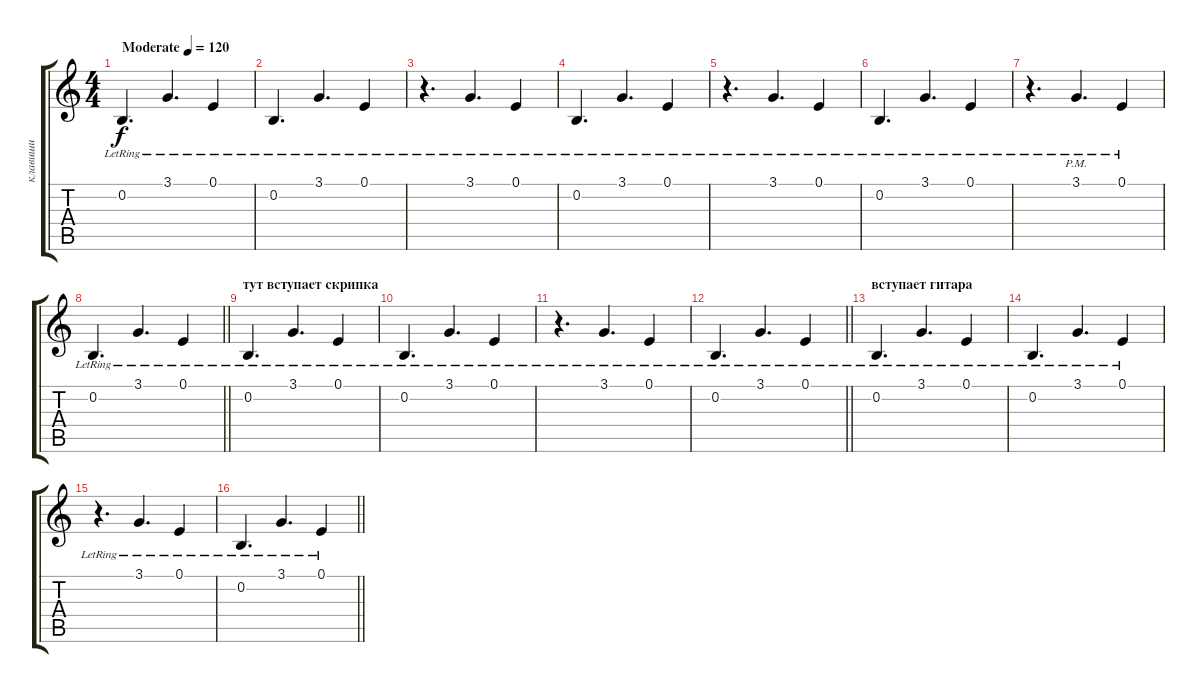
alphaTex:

\track ("клавиши" "клавиши") {instrument electricgrandpiano}
\staff {score tabs}
\tuning (E4 B3 G3 D3 A2 E2) {hide}
\ts (4 4)
\tempo (120 "Moderate")
\clef g2
\ks c
0.2{lr}.4{d dy f instrument electricgrandpiano} 3.1{lr}.4{d} 0.1{lr}.4 |
0.2{lr}.4{d} 3.1{lr}.4{d} 0.1{lr}.4 |
r.4{d} 3.1{lr}.4{d} 0.1{lr}.4 |
0.2{lr}.4{d} 3.1{lr}.4{d} 0.1{lr}.4 |
r.4{d} 3.1{lr}.4{d} 0.1{lr}.4 |
0.2{lr}.4{d} 3.1{lr}.4{d} 0.1{lr}.4 |
r.4{d} 3.1{pm lr}.4{d} 0.1{lr}.4 |
\barLineRight lightlight
0.2{lr}.4{d} 3.1{lr}.4{d} 0.1{lr}.4 |
\section ("" "тут вступает скрипка")
0.2{lr}.4{d} 3.1{lr}.4{d} 0.1{lr}.4 |
0.2{lr}.4{d} 3.1{lr}.4{d} 0.1{lr}.4 |
r.4{d} 3.1{lr}.4{d} 0.1{lr}.4 |
\barLineRight lightlight
0.2{lr}.4{d} 3.1{lr}.4{d} 0.1{lr}.4 |
\section ("" "вступает гитара")
0.2{lr}.4{d volume 9} 3.1{lr}.4{d} 0.1{lr}.4 |
0.2{lr}.4{d} 3.1{lr}.4{d} 0.1{lr}.4 |
r.4{d} 3.1{lr}.4{d} 0.1{lr}.4 |
\barLineRight lightlight
0.2{lr}.4{d} 3.1{lr}.4{d} 0.1{lr}.4
